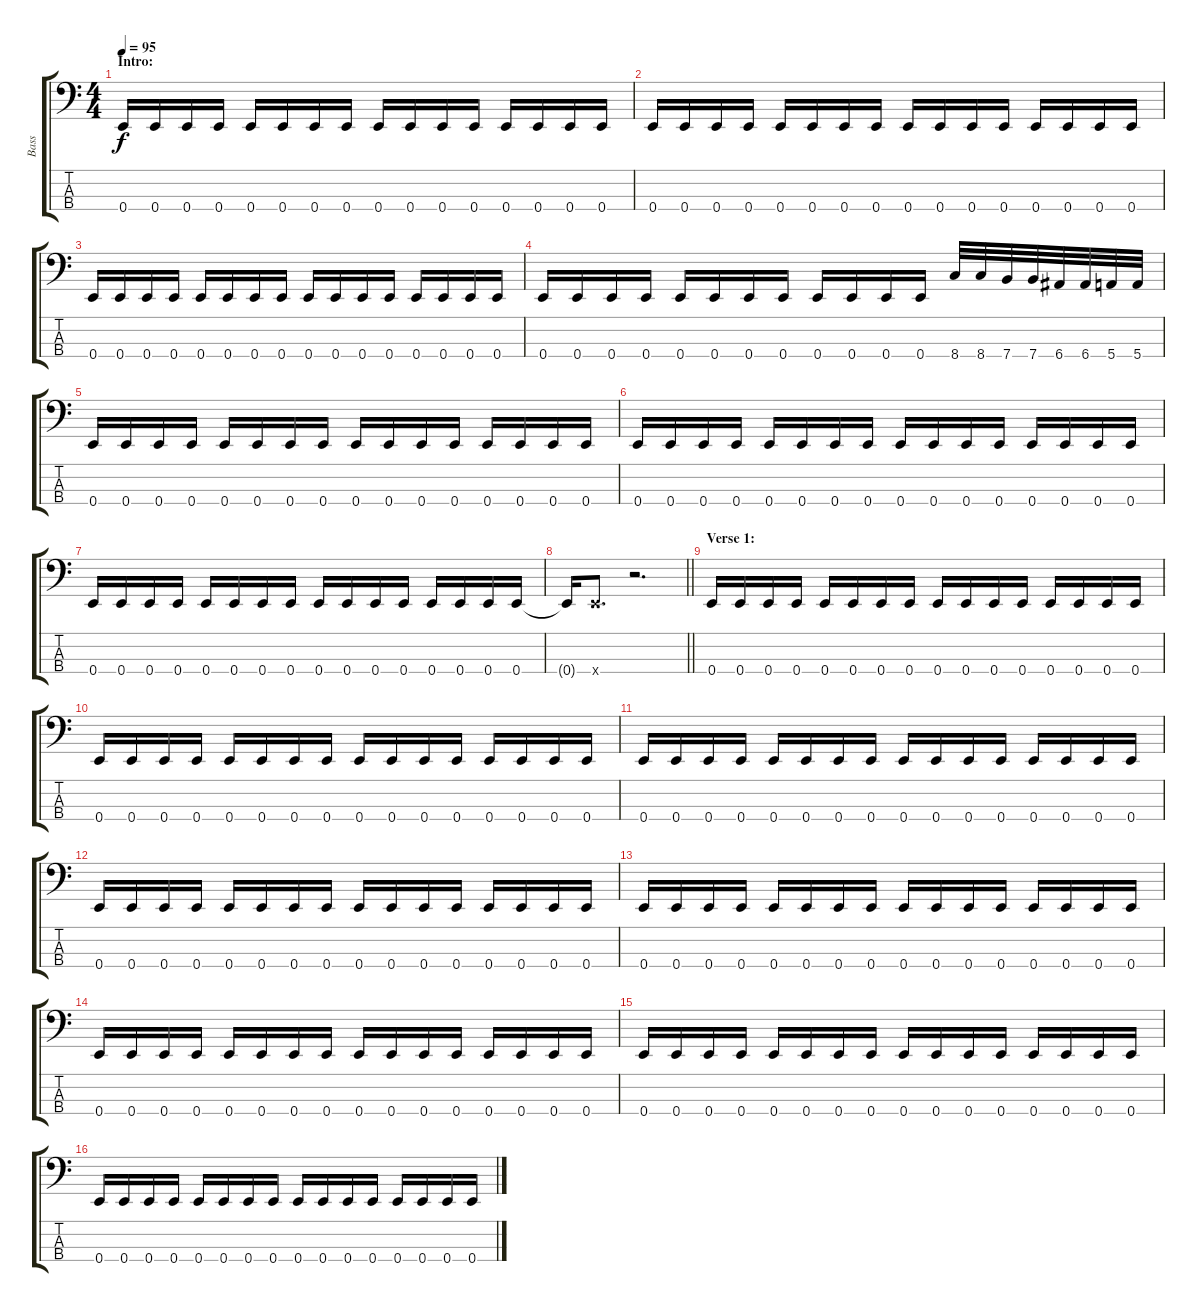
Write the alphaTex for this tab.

\track ("Bass" "Bass") {instrument slapbass2}
\staff {score tabs}
\tuning (G2 D2 A1 E1) {hide}
\ts (4 4)
\section ("" "Intro:")
\tempo 95
\clef f4
\ks c
0.4.16{dy f instrument slapbass2} 0.4.16 0.4.16 0.4.16 0.4.16 0.4.16 0.4.16 0.4.16 0.4.16 0.4.16 0.4.16 0.4.16 0.4.16 0.4.16 0.4.16 0.4.16 |
0.4.16 0.4.16 0.4.16 0.4.16 0.4.16 0.4.16 0.4.16 0.4.16 0.4.16 0.4.16 0.4.16 0.4.16 0.4.16 0.4.16 0.4.16 0.4.16 |
0.4.16 0.4.16 0.4.16 0.4.16 0.4.16 0.4.16 0.4.16 0.4.16 0.4.16 0.4.16 0.4.16 0.4.16 0.4.16 0.4.16 0.4.16 0.4.16 |
0.4.16 0.4.16 0.4.16 0.4.16 0.4.16 0.4.16 0.4.16 0.4.16 0.4.16 0.4.16 0.4.16 0.4.16 8.4.32 8.4.32 7.4.32 7.4.32 6.4.32 6.4.32 5.4.32 5.4.32 |
0.4.16 0.4.16 0.4.16 0.4.16 0.4.16 0.4.16 0.4.16 0.4.16 0.4.16 0.4.16 0.4.16 0.4.16 0.4.16 0.4.16 0.4.16 0.4.16 |
0.4.16 0.4.16 0.4.16 0.4.16 0.4.16 0.4.16 0.4.16 0.4.16 0.4.16 0.4.16 0.4.16 0.4.16 0.4.16 0.4.16 0.4.16 0.4.16 |
0.4.16 0.4.16 0.4.16 0.4.16 0.4.16 0.4.16 0.4.16 0.4.16 0.4.16 0.4.16 0.4.16 0.4.16 0.4.16 0.4.16 0.4.16 0.4.16 |
\barLineRight lightlight
0.4{t}.16 0.4{x}.8{d} r.2{d} |
\section ("" "Verse 1:")
0.4.16 0.4.16 0.4.16 0.4.16 0.4.16 0.4.16 0.4.16 0.4.16 0.4.16 0.4.16 0.4.16 0.4.16 0.4.16 0.4.16 0.4.16 0.4.16 |
0.4.16 0.4.16 0.4.16 0.4.16 0.4.16 0.4.16 0.4.16 0.4.16 0.4.16 0.4.16 0.4.16 0.4.16 0.4.16 0.4.16 0.4.16 0.4.16 |
0.4.16 0.4.16 0.4.16 0.4.16 0.4.16 0.4.16 0.4.16 0.4.16 0.4.16 0.4.16 0.4.16 0.4.16 0.4.16 0.4.16 0.4.16 0.4.16 |
0.4.16 0.4.16 0.4.16 0.4.16 0.4.16 0.4.16 0.4.16 0.4.16 0.4.16 0.4.16 0.4.16 0.4.16 0.4.16 0.4.16 0.4.16 0.4.16 |
0.4.16 0.4.16 0.4.16 0.4.16 0.4.16 0.4.16 0.4.16 0.4.16 0.4.16 0.4.16 0.4.16 0.4.16 0.4.16 0.4.16 0.4.16 0.4.16 |
0.4.16 0.4.16 0.4.16 0.4.16 0.4.16 0.4.16 0.4.16 0.4.16 0.4.16 0.4.16 0.4.16 0.4.16 0.4.16 0.4.16 0.4.16 0.4.16 |
0.4.16 0.4.16 0.4.16 0.4.16 0.4.16 0.4.16 0.4.16 0.4.16 0.4.16 0.4.16 0.4.16 0.4.16 0.4.16 0.4.16 0.4.16 0.4.16 |
0.4.16 0.4.16 0.4.16 0.4.16 0.4.16 0.4.16 0.4.16 0.4.16 0.4.16 0.4.16 0.4.16 0.4.16 0.4.16 0.4.16 0.4.16 0.4.16
